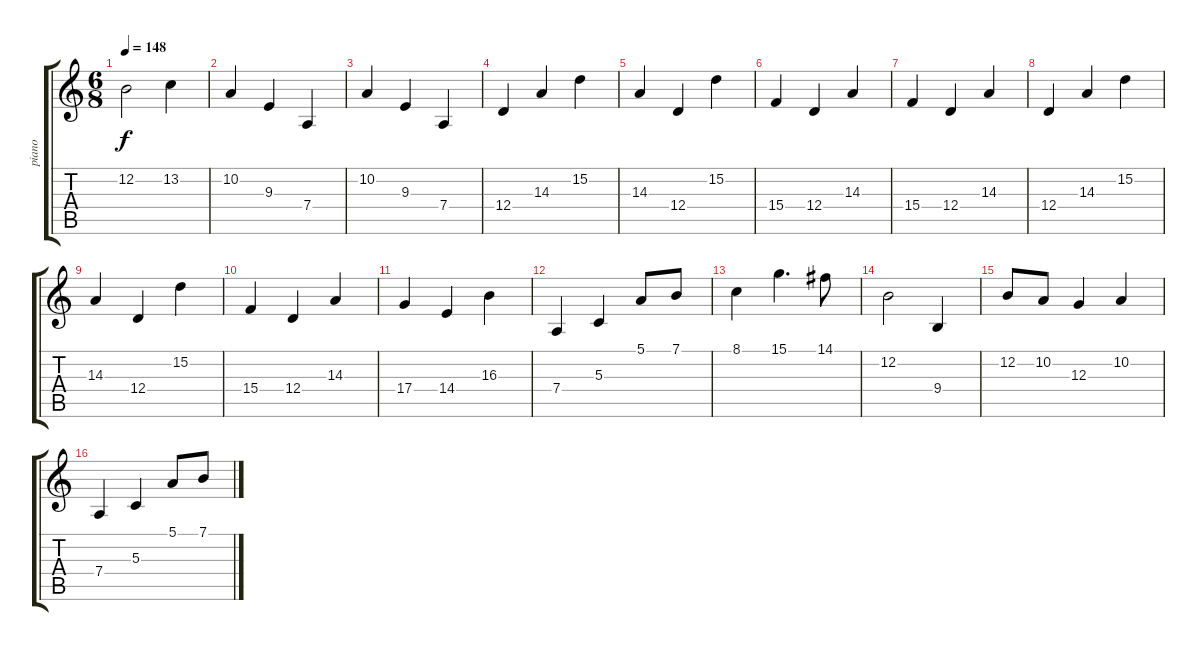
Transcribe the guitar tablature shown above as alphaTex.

\track ("piano" "piano") {instrument acousticgrandpiano}
\staff {score tabs}
\tuning (E4 B3 G3 D3 A2 E2) {hide}
\ts (6 8)
\tempo 148
\clef g2
\ks c
12.2.2{dy f} 13.2.4 |
10.2.4 9.3.4 7.4.4 |
10.2.4 9.3.4 7.4.4 |
12.4.4 14.3.4 15.2.4 |
14.3.4 12.4.4 15.2.4 |
15.4.4 12.4.4 14.3.4 |
15.4.4 12.4.4 14.3.4 |
12.4.4 14.3.4 15.2.4 |
14.3.4 12.4.4 15.2.4 |
15.4.4 12.4.4 14.3.4 |
17.4.4 14.4.4 16.3.4 |
7.4.4 5.3.4 5.1.8 7.1.8 |
8.1.4 15.1.4{d} 14.1.8 |
12.2.2 9.4.4 |
12.2.8 10.2.8 12.3.4 10.2.4 |
7.4.4 5.3.4 5.1.8 7.1.8
